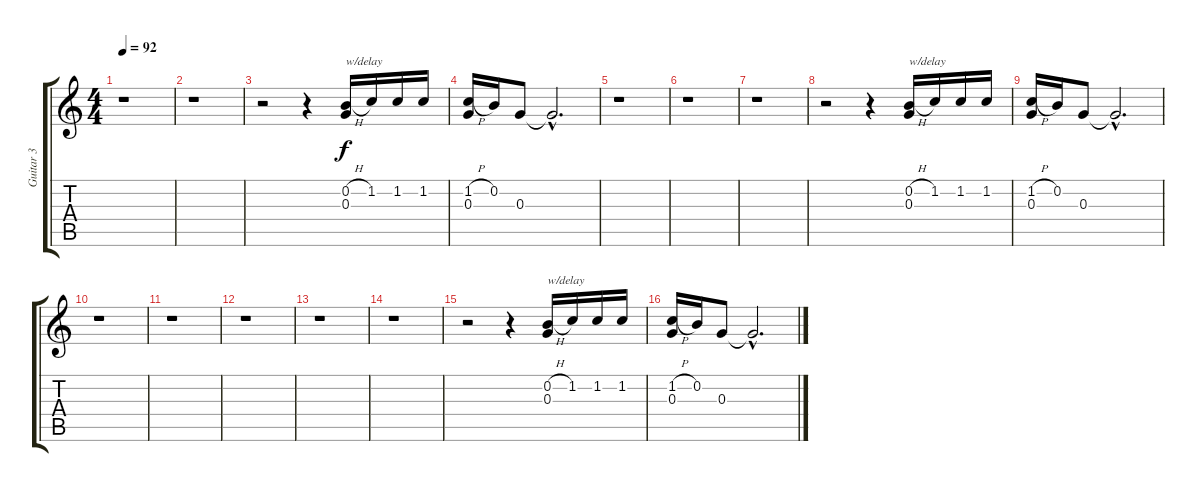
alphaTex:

\track ("Guitar 3" "Guitar 3") {instrument overdrivenguitar}
\staff {score tabs}
\tuning (E4 B3 G3 D3 A2 E2) {hide}
\ts (4 4)
\tempo 92
\clef g2
\ks c
r.1{dy f} |
r.1 |
r.2 r.4 (0.2{h} 0.3).16{txt "w/delay"} 1.2.16 1.2.16 1.2.16 |
(1.2{h} 0.3).16 0.2.16 0.3.8 0.3{hac t}.2{d} |
r.1 |
r.1 |
r.1 |
r.2 r.4 (0.2{h} 0.3).16{txt "w/delay"} 1.2.16 1.2.16 1.2.16 |
(1.2{h} 0.3).16 0.2.16 0.3.8 0.3{hac t}.2{d} |
r.1 |
r.1 |
r.1 |
r.1 |
r.1 |
r.2 r.4 (0.2{h} 0.3).16{txt "w/delay"} 1.2.16 1.2.16 1.2.16 |
(1.2{h} 0.3).16 0.2.16 0.3.8 0.3{hac t}.2{d}
